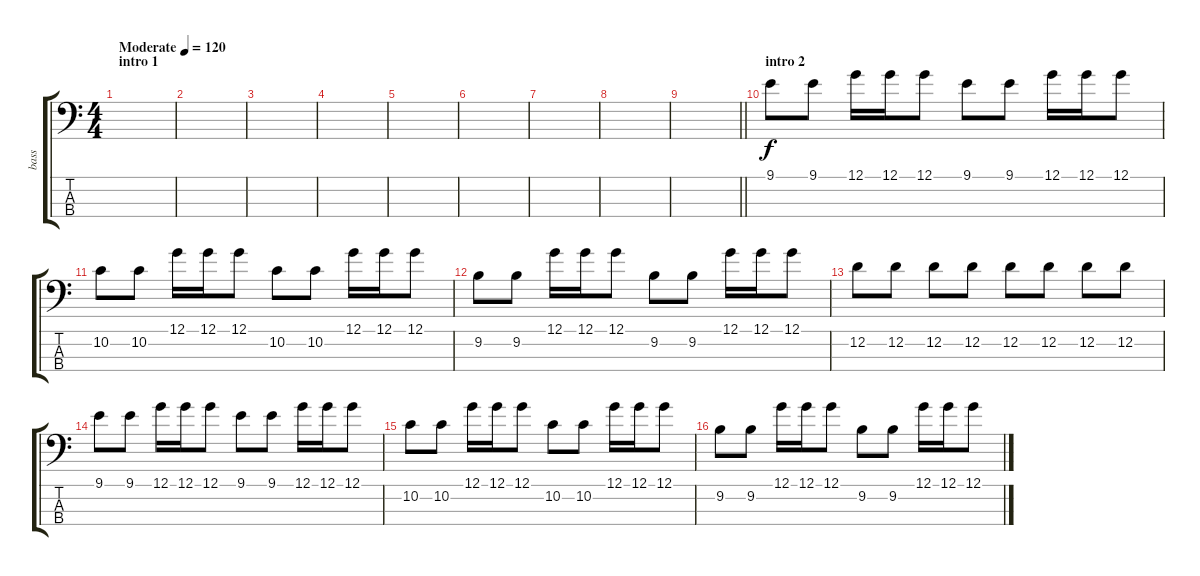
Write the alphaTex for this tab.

\track ("bass" "bass") {instrument electricbassfinger}
\staff {score tabs}
\tuning (G2 D2 A1 E1) {hide}
\ts (4 4)
\section ("" "intro 1")
\tempo (120 "Moderate")
\clef f4
\ks c
|
|
|
|
|
|
|
|
\barLineRight lightlight
|
\section ("" "intro 2")
9.1.8 9.1.8 12.1.16 12.1.16 12.1.8 9.1.8 9.1.8 12.1.16 12.1.16 12.1.8 |
10.2.8 10.2.8 12.1.16 12.1.16 12.1.8 10.2.8 10.2.8 12.1.16 12.1.16 12.1.8 |
9.2.8 9.2.8 12.1.16 12.1.16 12.1.8 9.2.8 9.2.8 12.1.16 12.1.16 12.1.8 |
12.2.8 12.2.8 12.2.8 12.2.8 12.2.8 12.2.8 12.2.8 12.2.8 |
9.1.8 9.1.8 12.1.16 12.1.16 12.1.8 9.1.8 9.1.8 12.1.16 12.1.16 12.1.8 |
10.2.8 10.2.8 12.1.16 12.1.16 12.1.8 10.2.8 10.2.8 12.1.16 12.1.16 12.1.8 |
9.2.8 9.2.8 12.1.16 12.1.16 12.1.8 9.2.8 9.2.8 12.1.16 12.1.16 12.1.8
